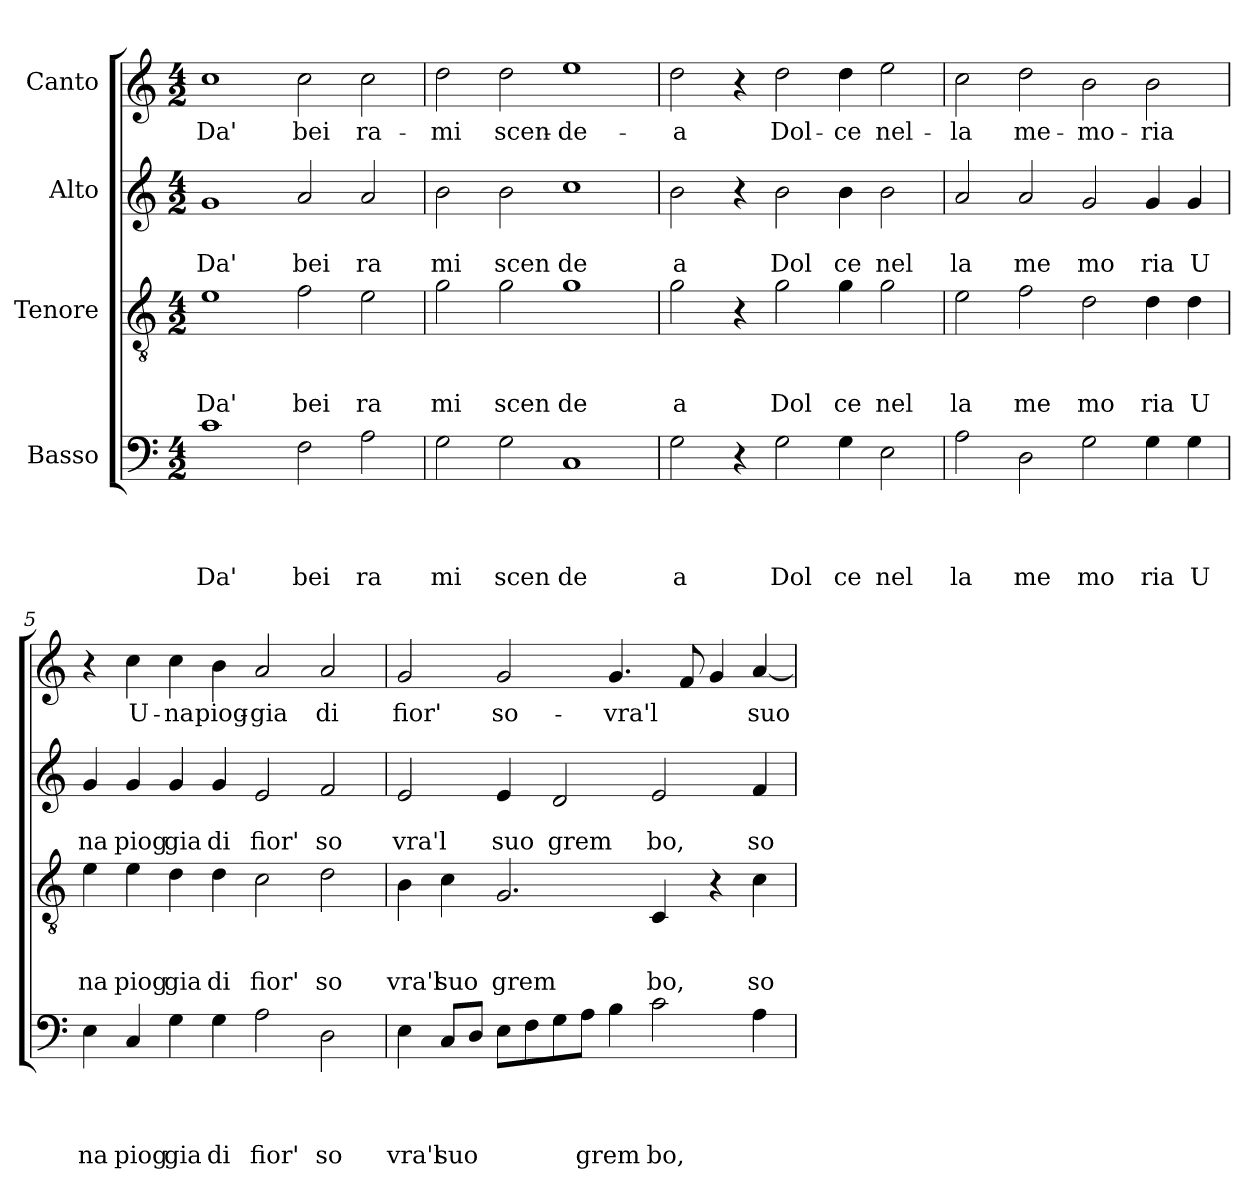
**kern	**text	**text	**text	**text	**kern	**text	**text	**text	**kern	**text	**text	**kern	**text
*part4	*part4	*part4	*part4	*part4	*part3	*part3	*part3	*part3	*part2	*part2	*part2	*part1	*part1
*staff4	*staff4	*staff4	*staff4	*staff4	*staff3	*staff3	*staff3	*staff3	*staff2	*staff2	*staff2	*staff1	*staff1
*I"Basso	*	*	*	*	*I"Tenore	*	*	*	*I"Alto	*	*	*I"Canto	*
*clefF4	*	*	*	*	*clefGv2	*	*	*	*clefG2	*	*	*clefG2	*
*k[]	*	*	*	*	*k[]	*	*	*	*k[]	*	*	*k[]	*
*C:	*	*	*	*	*C:	*	*	*	*C:	*	*	*C:	*
*M4/2	*	*	*	*	*M4/2	*	*	*	*M4/2	*	*	*M4/2	*
=1	=1	=1	=1	=1	=1	=1	=1	=1	=1	=1	=1	=1	=1
!	!	!	!	!LO:LY:b	!	!	!	!LO:LY:b	!	!	!LO:LY:b	!	!LO:LY:b
1c	.	.	.	Da'	1e	.	.	Da'	1g	.	Da'	1cc	Da'
!	!	!	!	!LO:LY:b	!	!	!	!LO:LY:b	!	!	!LO:LY:b	!	!LO:LY:b
2F\	.	.	.	bei	2f\	.	.	bei	2a/	.	bei	2cc\	bei
!	!	!	!	!LO:LY:b	!	!	!	!LO:LY:b	!	!	!LO:LY:b	!	!LO:LY:b
2A\	.	.	.	ra	2e\	.	.	ra	2a/	.	ra	2cc\	ra-
=2	=2	=2	=2	=2	=2	=2	=2	=2	=2	=2	=2	=2	=2
!	!	!	!	!LO:LY:b	!	!	!	!LO:LY:b	!	!	!LO:LY:b	!	!LO:LY:b
2G\	.	.	.	mi	2g\	.	.	mi	2b\	.	mi	2dd\	-mi
!	!	!	!	!LO:LY:b	!	!	!	!LO:LY:b	!	!	!LO:LY:b	!	!LO:LY:b
2G\	.	.	.	scen	2g\	.	.	scen	2b\	.	scen	2dd\	scen-
!	!	!	!	!LO:LY:b	!	!	!	!LO:LY:b	!	!	!LO:LY:b	!	!LO:LY:b
1C	.	.	.	de	1g	.	.	de	1cc	.	de	1ee	-de-
=3	=3	=3	=3	=3	=3	=3	=3	=3	=3	=3	=3	=3	=3
!	!	!	!	!LO:LY:b	!	!	!	!LO:LY:b	!	!	!LO:LY:b	!	!LO:LY:b
2G\	.	.	.	a	2g\	.	.	a	2b\	.	a	2dd\	-a
4r	.	.	.	.	4r	.	.	.	4r	.	.	4r	.
!	!	!	!	!LO:LY:b	!	!	!	!LO:LY:b	!	!	!LO:LY:b	!	!LO:LY:b
2G\	.	.	.	Dol	2g\	.	.	Dol	2b\	.	Dol	2dd\	Dol-
!	!	!	!	!LO:LY:b	!	!	!	!LO:LY:b	!	!	!LO:LY:b	!	!LO:LY:b
4G\	.	.	.	ce	4g\	.	.	ce	4b\	.	ce	4dd\	-ce
!	!	!	!	!LO:LY:b	!	!	!	!LO:LY:b	!	!	!LO:LY:b	!	!LO:LY:b
2E\	.	.	.	nel	2g\	.	.	nel	2b\	.	nel	2ee\	nel-
=4	=4	=4	=4	=4	=4	=4	=4	=4	=4	=4	=4	=4	=4
!	!	!	!	!LO:LY:b	!	!	!	!LO:LY:b	!	!	!LO:LY:b	!	!LO:LY:b
2A\	.	.	.	la	2e\	.	.	la	2a/	.	la	2cc\	-la
!	!	!	!	!LO:LY:b	!	!	!	!LO:LY:b	!	!	!LO:LY:b	!	!LO:LY:b
2D\	.	.	.	me	2f\	.	.	me	2a/	.	me	2dd\	me-
!	!	!	!	!LO:LY:b	!	!	!	!LO:LY:b	!	!	!LO:LY:b	!	!LO:LY:b
2G\	.	.	.	mo	2d\	.	.	mo	2g/	.	mo	2b\	-mo-
!	!	!	!	!LO:LY:b	!	!	!	!LO:LY:b	!	!	!LO:LY:b	!	!LO:LY:b
4G\	.	.	.	ria	4d\	.	.	ria	4g/	.	ria	2b\	-ria
!	!	!	!	!LO:LY:b	!	!	!	!LO:LY:b	!	!	!LO:LY:b	!	!
4G\	.	.	.	U	4d\	.	.	U	4g/	.	U	.	.
=5	=5	=5	=5	=5	=5	=5	=5	=5	=5	=5	=5	=5	=5
!	!	!	!	!LO:LY:b	!	!	!	!LO:LY:b	!	!	!LO:LY:b	!	!
4E\	.	.	.	na	4e\	.	.	na	4g/	.	na	4r	.
!	!	!	!	!LO:LY:b	!	!	!	!LO:LY:b	!	!	!LO:LY:b	!	!LO:LY:b
4C/	.	.	.	piog	4e\	.	.	piog	4g/	.	piog	4cc\	U-
!	!	!	!	!LO:LY:b	!	!	!	!LO:LY:b	!	!	!LO:LY:b	!	!LO:LY:b
4G\	.	.	.	gia	4d\	.	.	gia	4g/	.	gia	4cc\	-na
!	!	!	!	!LO:LY:b	!	!	!	!LO:LY:b	!	!	!LO:LY:b	!	!LO:LY:b
4G\	.	.	.	di	4d\	.	.	di	4g/	.	di	4b\	piog-
!	!	!	!	!LO:LY:b	!	!	!	!LO:LY:b	!	!	!LO:LY:b	!	!LO:LY:b
2A\	.	.	.	fior'	2c\	.	.	fior'	2e/	.	fior'	2a/	-gia
!	!	!	!	!LO:LY:b	!	!	!	!LO:LY:b	!	!	!LO:LY:b	!	!LO:LY:b
2D\	.	.	.	so	2d\	.	.	so	2f/	.	so	2a/	di
!!LO:LB:g=z
=6	=6	=6	=6	=6	=6	=6	=6	=6	=6	=6	=6	=6	=6
!	!	!	!	!LO:LY:b	!	!	!	!LO:LY:b	!	!	!LO:LY:b	!	!LO:LY:b
4E\	.	.	.	vra'l	4B\	.	.	vra'l	2e/	.	vra'l	2g/	fior'
!	!	!	!	!LO:LY:b	!	!	!	!LO:LY:b	!	!	!	!	!
8C/L	.	.	.	suo	4c\	.	.	suo	.	.	.	.	.
8D/J	.	.	.	.	.	.	.	.	.	.	.	.	.
!	!	!	!	!	!	!	!	!LO:LY:b	!	!	!LO:LY:b	!	!LO:LY:b
8E\L	.	.	.	.	2.G/	.	.	grem	4e/	.	suo	2g/	so-
8F\	.	.	.	.	.	.	.	.	.	.	.	.	.
!	!	!	!	!	!	!	!	!	!	!	!LO:LY:b	!	!
8G\	.	.	.	.	.	.	.	.	2d/	.	grem	.	.
!	!	!	!	!LO:LY:b	!	!	!	!	!	!	!	!	!
8A\J	.	.	.	grem	.	.	.	.	.	.	.	.	.
!	!	!	!	!	!	!	!	!	!	!	!	!	!LO:LY:b
4B\	.	.	.	.	.	.	.	.	.	.	.	4.g/	-vra'l
!	!	!	!	!LO:LY:b	!	!	!	!LO:LY:b	!	!	!LO:LY:b	!	!
2c\	.	.	.	bo,	4C/	.	.	bo,	2e/	.	bo,	.	.
.	.	.	.	.	.	.	.	.	.	.	.	8f/	.
.	.	.	.	.	4r	.	.	.	.	.	.	4g/	.
!	!	!	!	!	!	!	!	!LO:LY:b	!	!	!LO:LY:b	!	!LO:LY:b
4A\	.	.	.	.	4c\	.	.	so	4f/	.	so	[<4a/	suo
=	=	=	=	=	=	=	=	=	=	=	=	=	=
*-	*-	*-	*-	*-	*-	*-	*-	*-	*-	*-	*-	*-	*-
